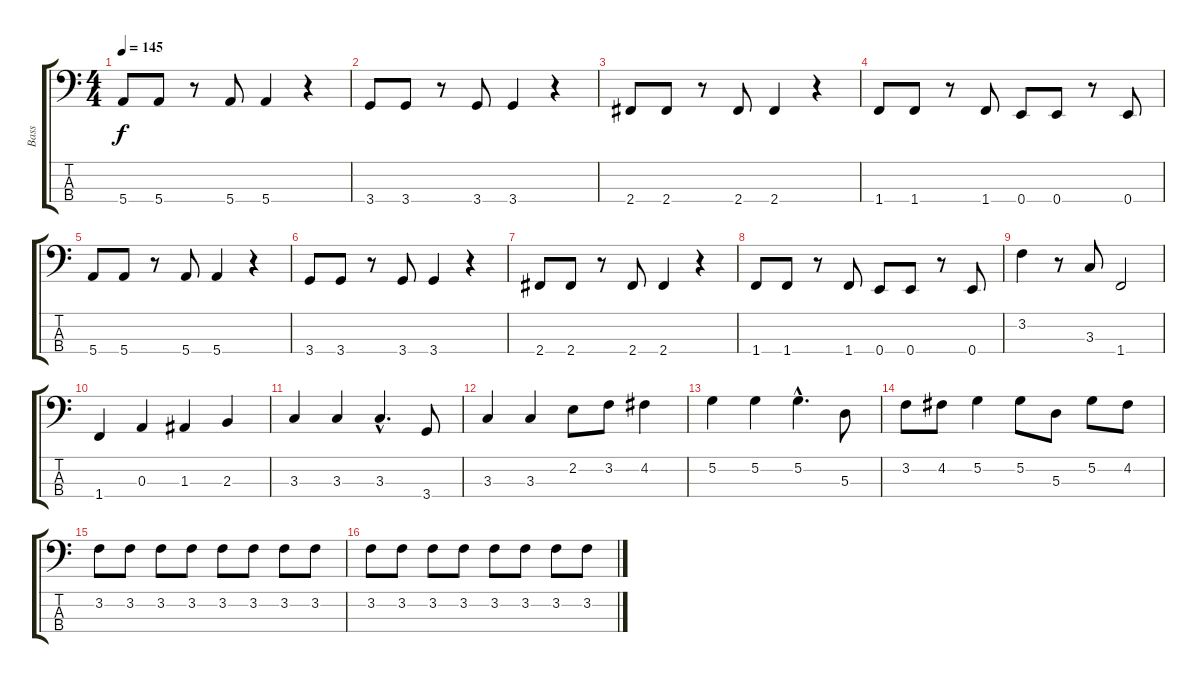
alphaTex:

\track ("Bass" "Bass") {instrument fretlessbass}
\staff {score tabs}
\tuning (G2 D2 A1 E1) {hide}
\ts (4 4)
\tempo 145
\clef f4
\ks c
5.4.8{dy f} 5.4.8 r.8 5.4.8 5.4.4 r.4 |
3.4.8 3.4.8 r.8 3.4.8 3.4.4 r.4 |
2.4.8 2.4.8 r.8 2.4.8 2.4.4 r.4 |
1.4.8 1.4.8 r.8 1.4.8 0.4.8 0.4.8 r.8 0.4.8 |
5.4.8 5.4.8 r.8 5.4.8 5.4.4 r.4 |
3.4.8 3.4.8 r.8 3.4.8 3.4.4 r.4 |
2.4.8 2.4.8 r.8 2.4.8 2.4.4 r.4 |
1.4.8 1.4.8 r.8 1.4.8 0.4.8 0.4.8 r.8 0.4.8 |
3.2.4 r.8 3.3.8 1.4.2 |
1.4.4 0.3.4 1.3.4 2.3.4 |
3.3.4 3.3.4 3.3{hac}.4{d} 3.4.8 |
3.3.4 3.3.4 2.2.8 3.2.8 4.2.4 |
5.2.4 5.2.4 5.2{hac}.4{d} 5.3.8 |
3.2.8 4.2.8 5.2.4 5.2.8 5.3.8 5.2.8 4.2.8 |
3.2.8 3.2.8 3.2.8 3.2.8 3.2.8 3.2.8 3.2.8 3.2.8 |
3.2.8 3.2.8 3.2.8 3.2.8 3.2.8 3.2.8 3.2.8 3.2.8
